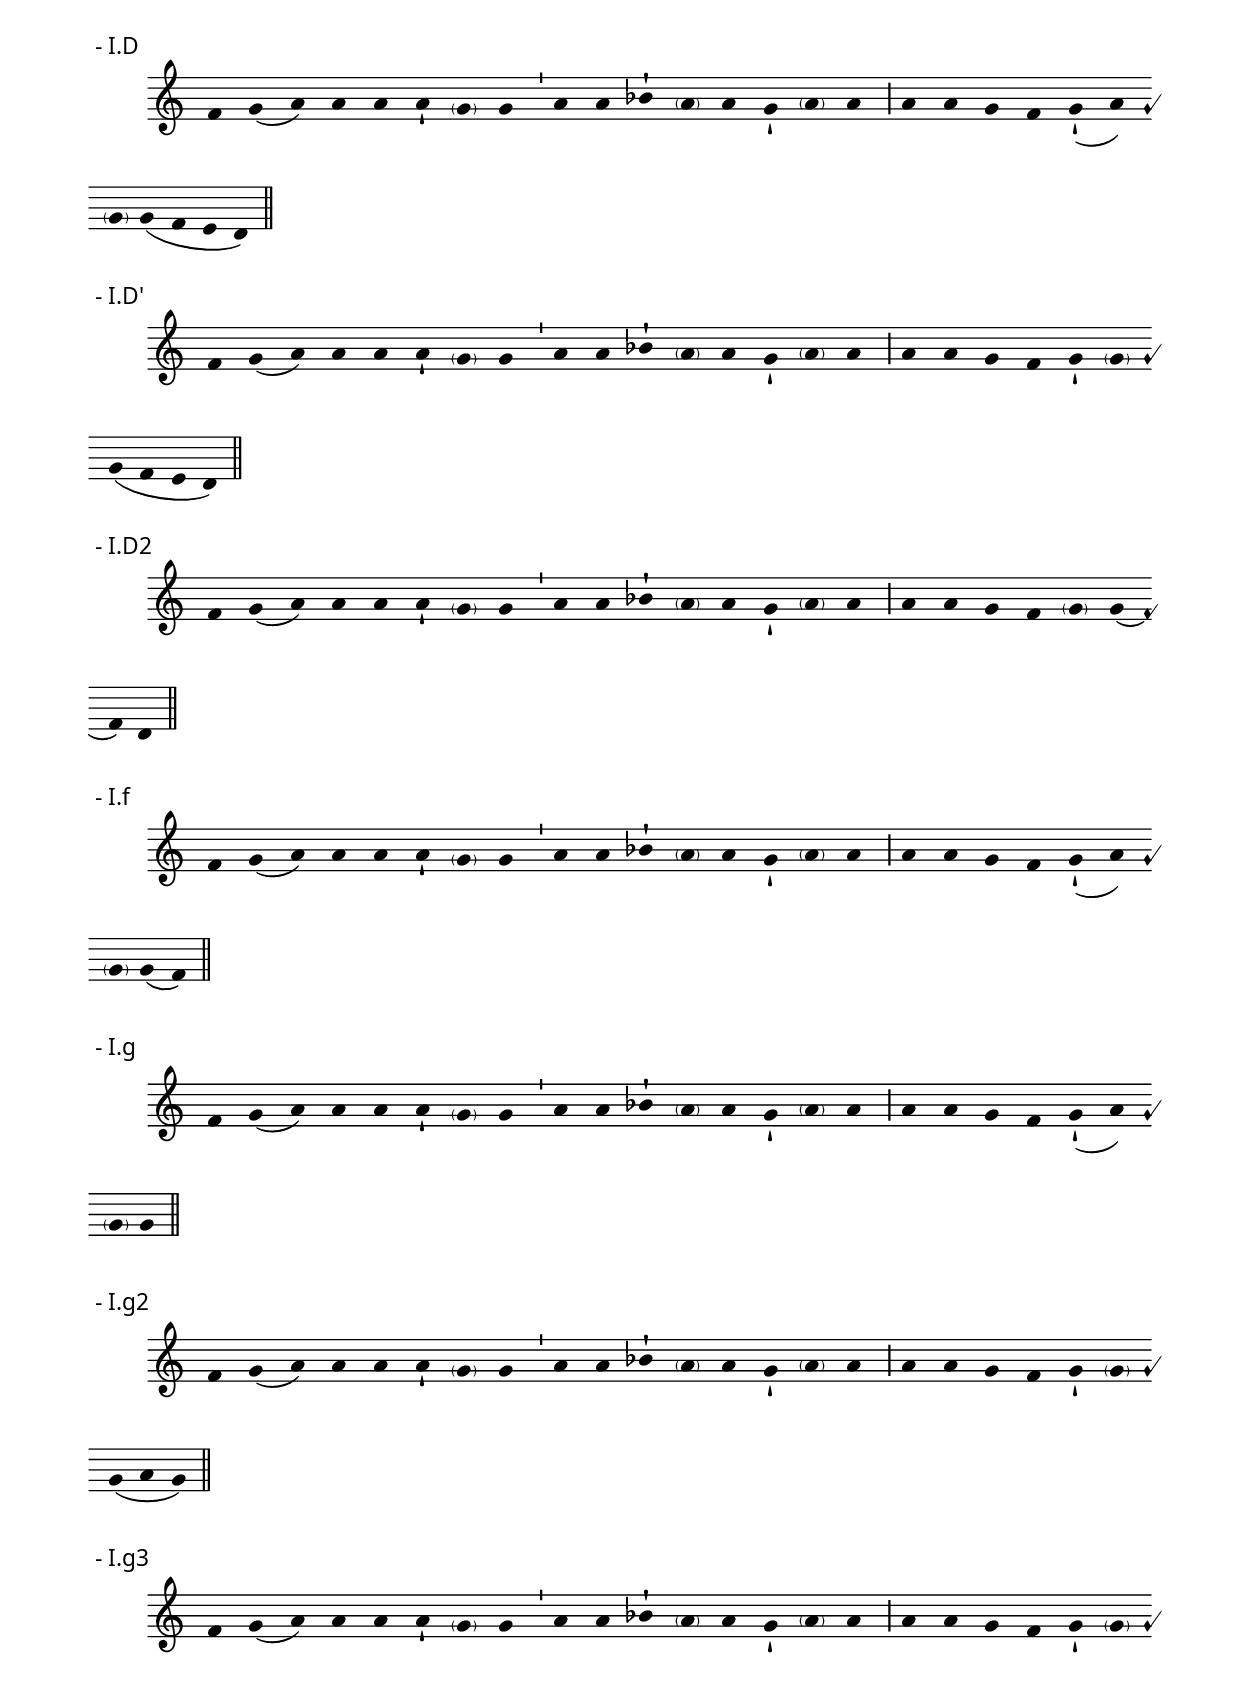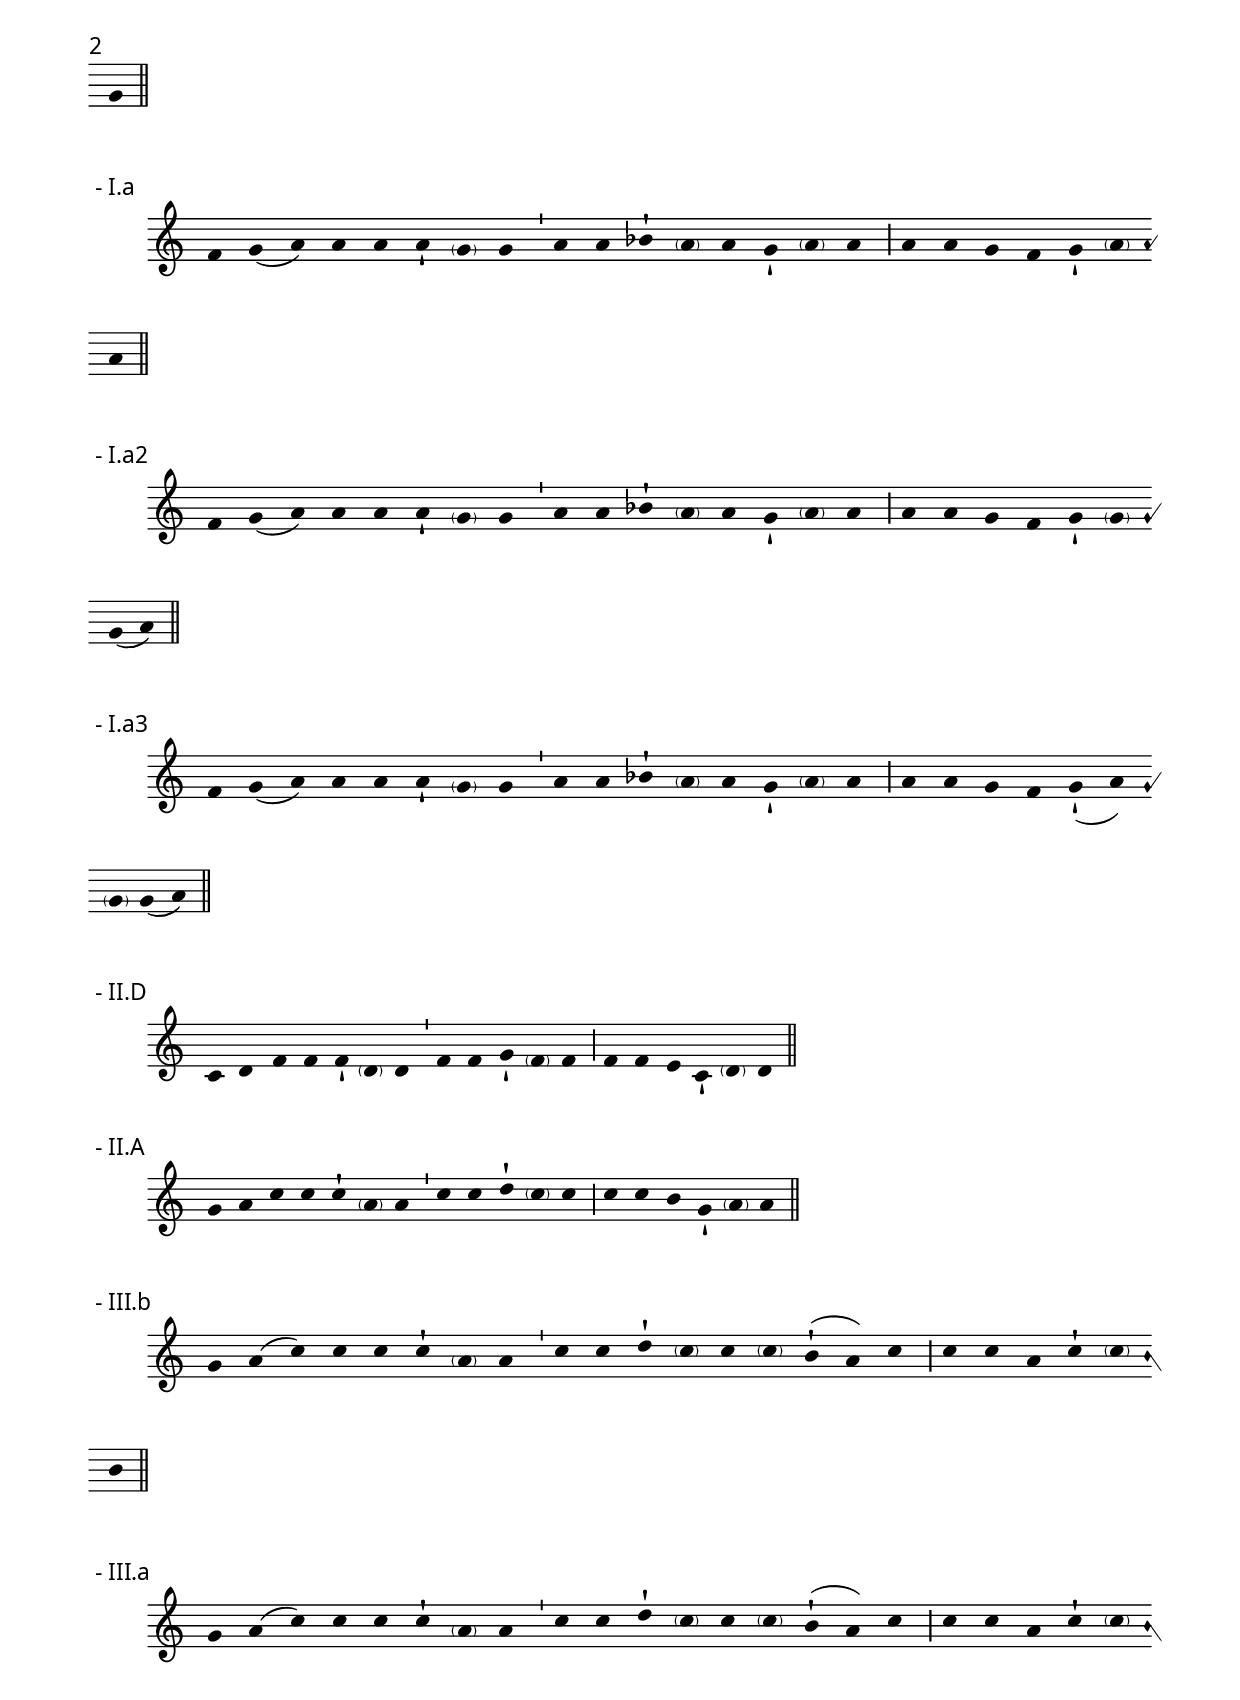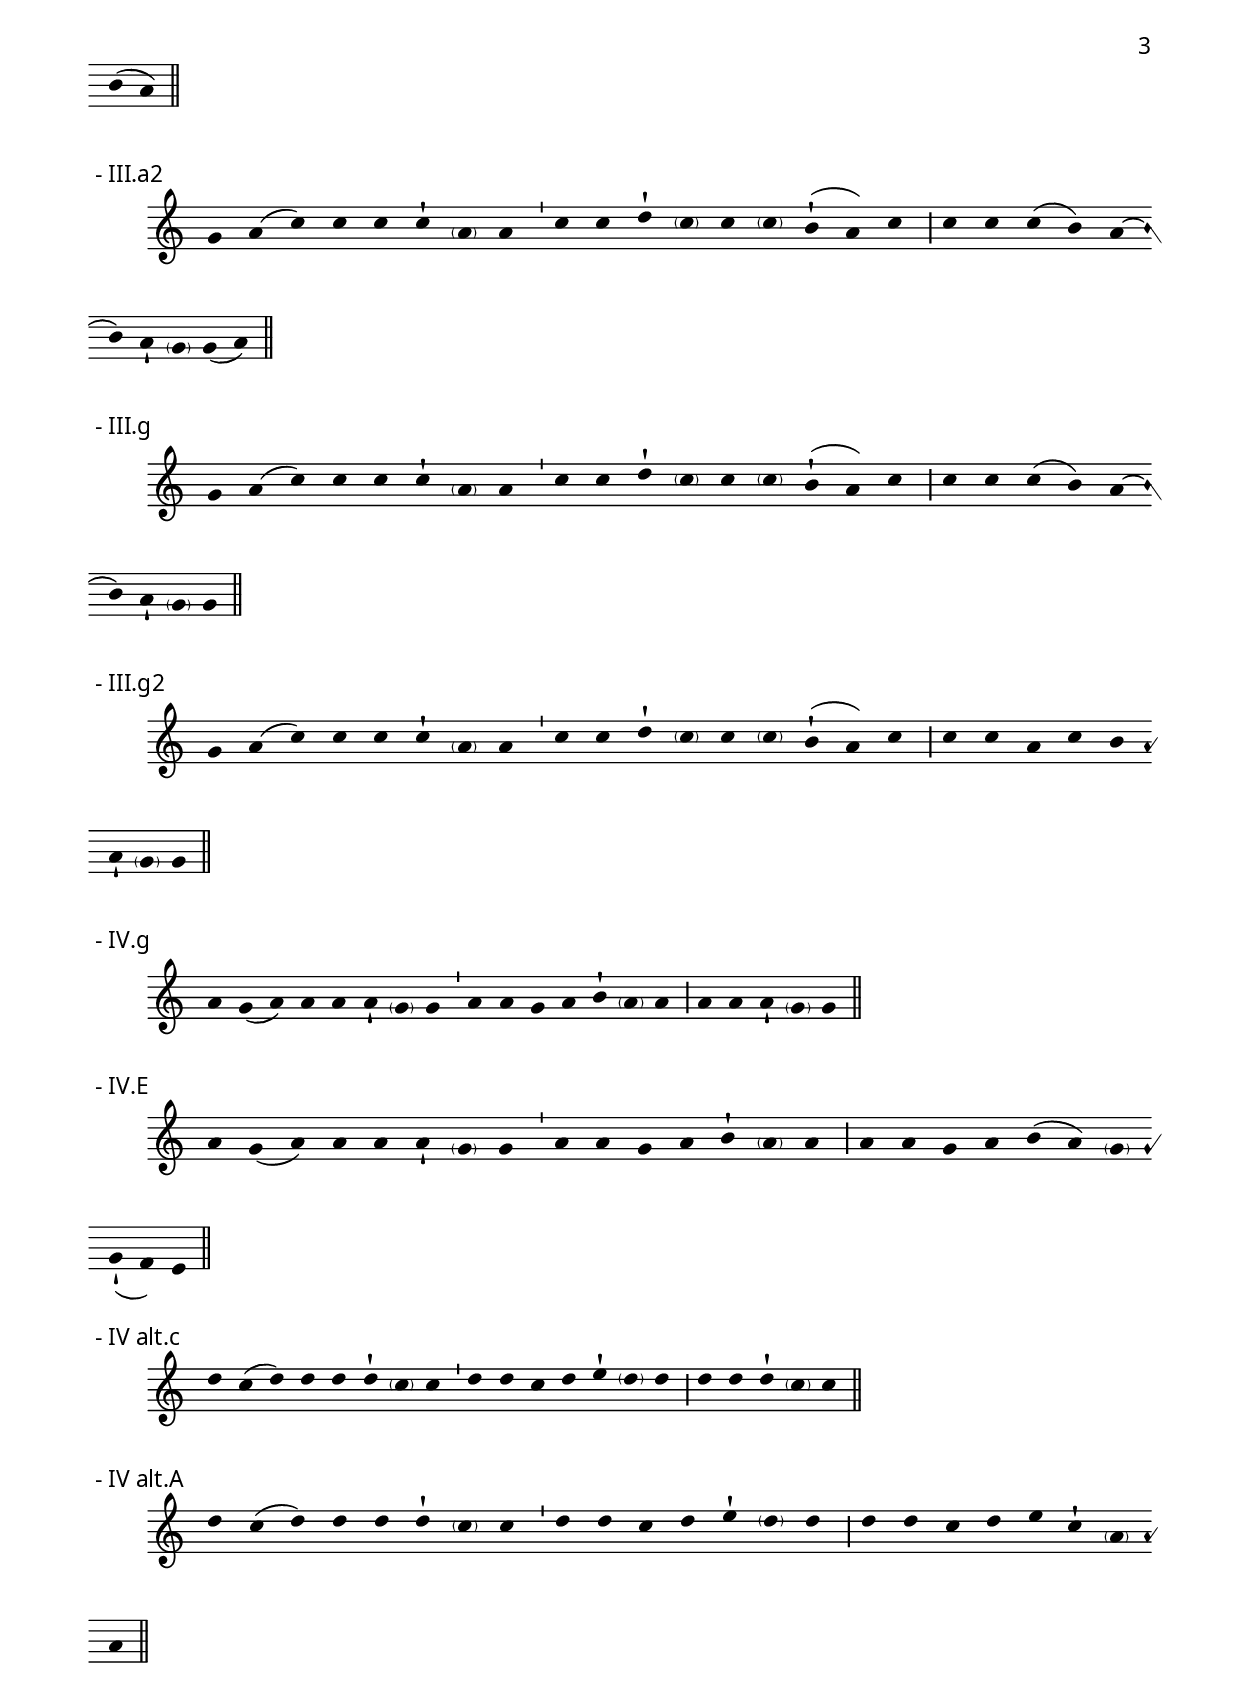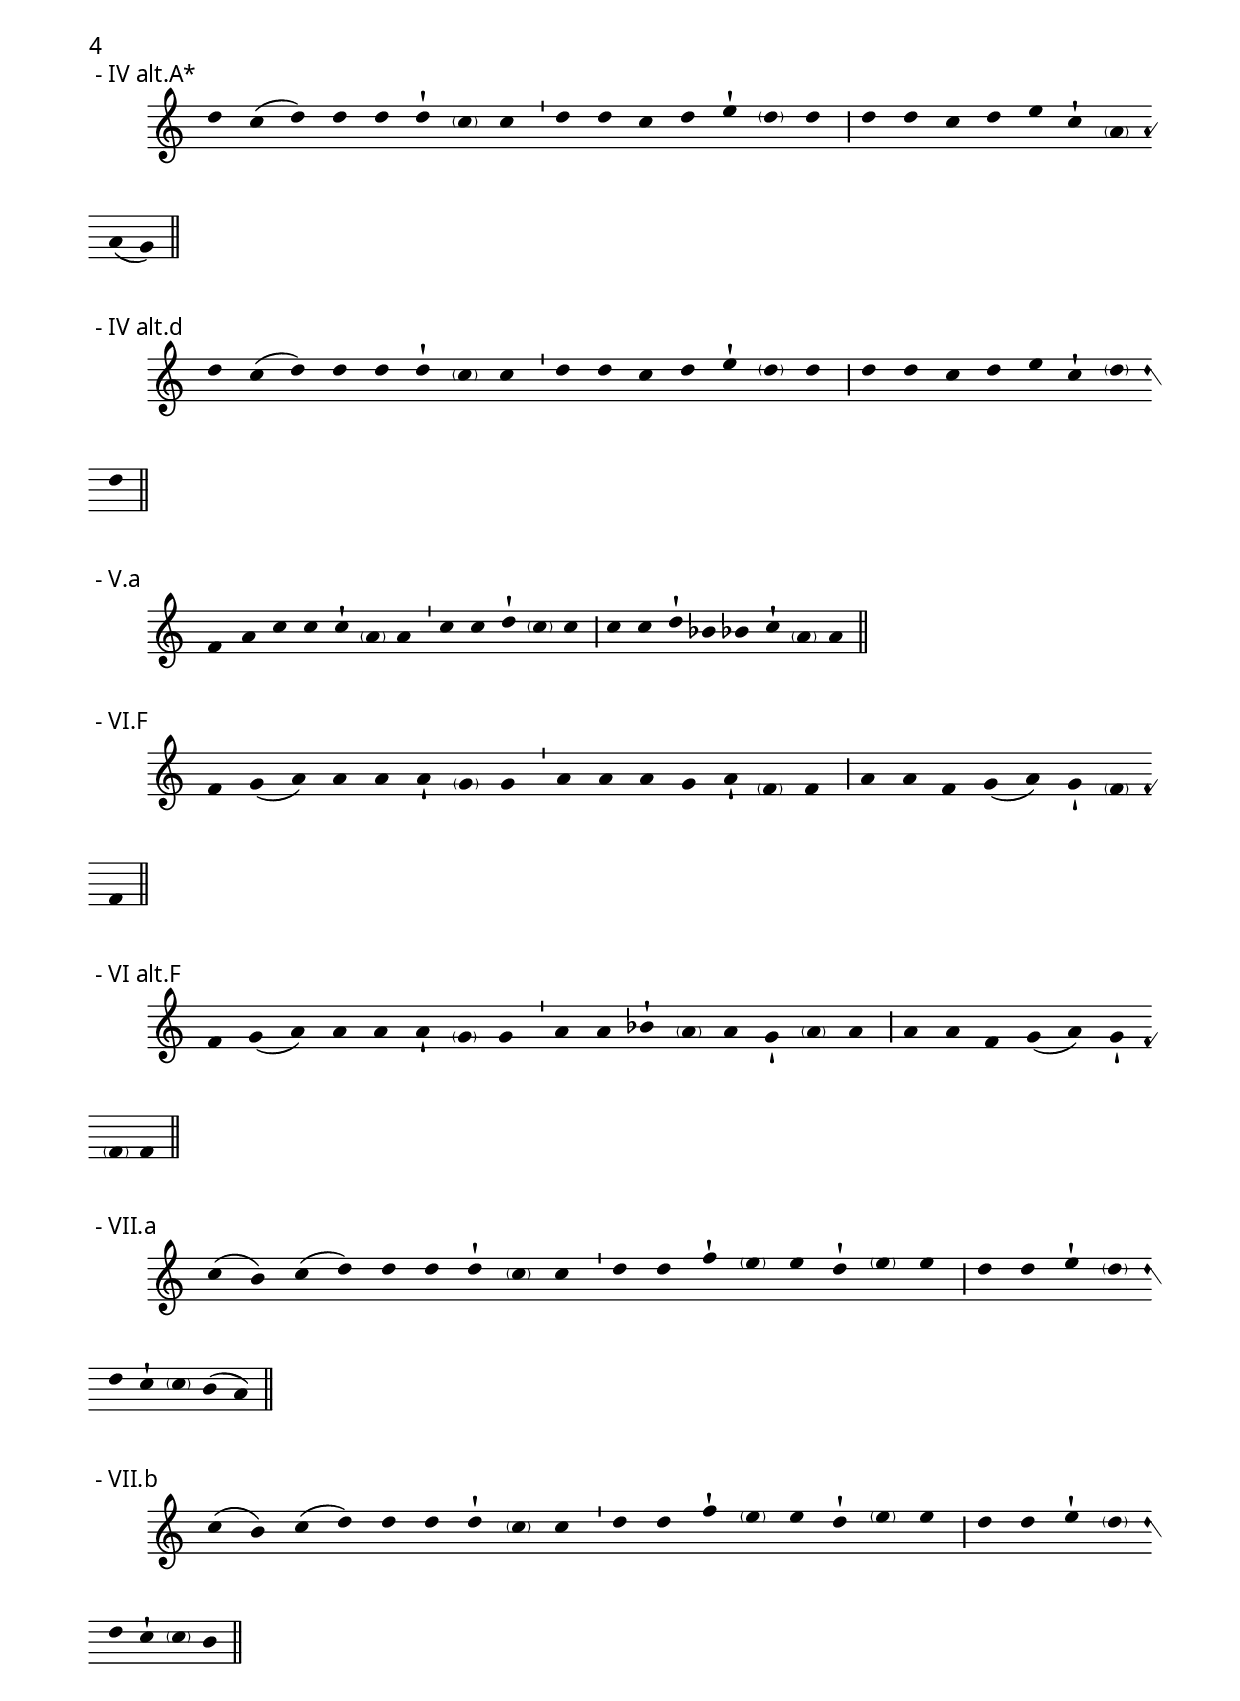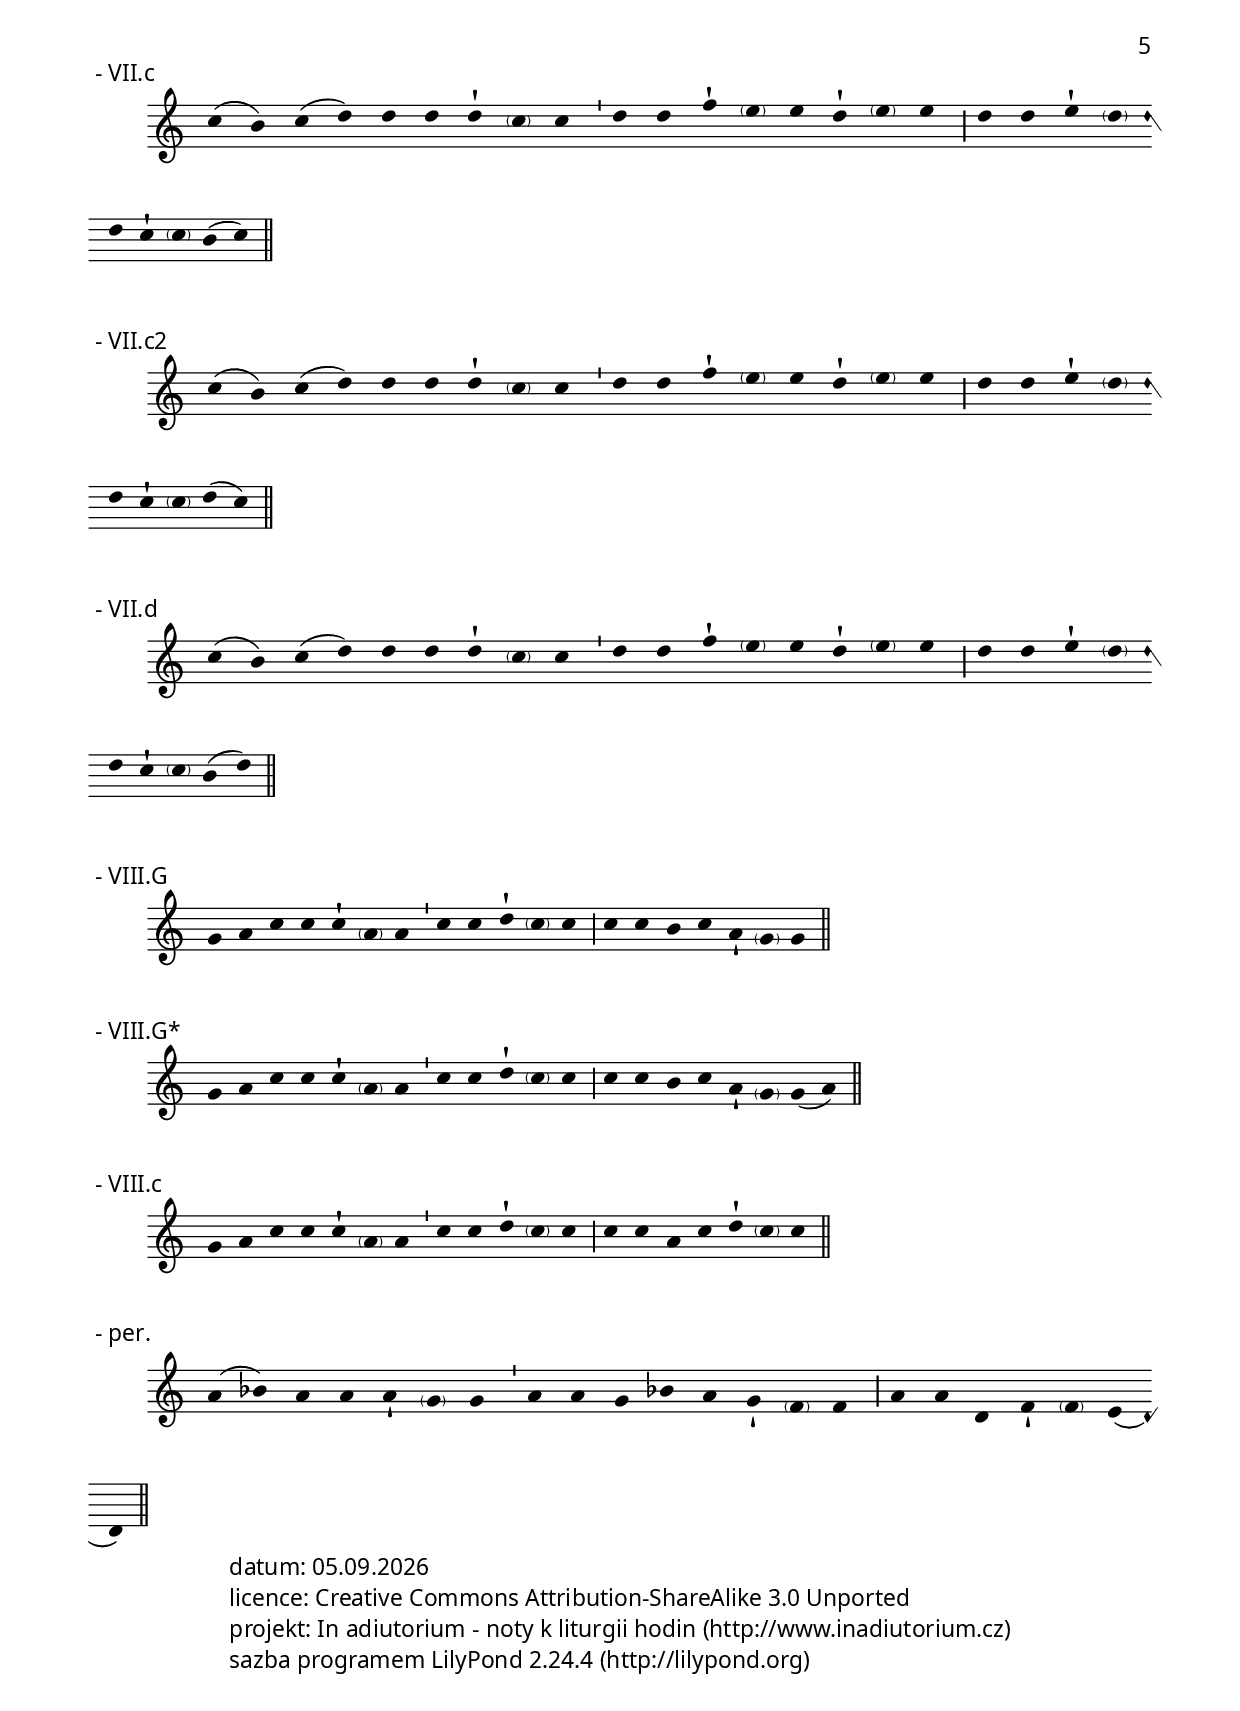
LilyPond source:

\version "2.19.4"
\include "spolecne.ly"

\score{
  \relative c' {
    \choralniRezim
    f4 g( a)
    a4 a a-! \parenthesize g g \barMin
    a4 a bes-! \parenthesize a a g-! \parenthesize a a \barMaior
    a4 a g f g(-! a) \parenthesize g g( f e d) \barFinalis
  }
  \header {
    modus = "I"
    differentia = "D"
    id = "I-D"
    piece = \markup\sestavTitulekBezZalmu
  }
}
\score{
  \relative c' {
    \choralniRezim
    f4 g( a)
    a4 a a-! \parenthesize g g \barMin
    a4 a bes-! \parenthesize a a g-! \parenthesize a a \barMaior
    a4 a g f g-! \parenthesize g g( f e d) \barFinalis
  }
  \header {
    modus = "I"
    differentia = "D'"
    id = "I-D'"
    piece = \markup\sestavTitulekBezZalmu
  }
}
\score{
  \relative c' {
    \choralniRezim
    f4 g( a)
    a4 a a-! \parenthesize g g \barMin
    a4 a bes-! \parenthesize a a g-! \parenthesize a a \barMaior
    a4 a g f \parenthesize g g( f) d \barFinalis
  }
  \header {
    modus = "I"
    differentia = "D2"
    id = "I-D2"
    piece = \markup\sestavTitulekBezZalmu
  }
}
\score{
  \relative c' {
    \choralniRezim
    f4 g( a)
    a4 a a-! \parenthesize g g \barMin
    a4 a bes-! \parenthesize a a g-! \parenthesize a a \barMaior
    a4 a g f g(-! a) \parenthesize g g( f) \barFinalis
  }
  \header {
    modus = "I"
    differentia = "f"
    id = "I-f"
    piece = \markup\sestavTitulekBezZalmu
  }
}
\score{
  \relative c' {
    \choralniRezim
    f4 g( a)
    a4 a a-! \parenthesize g g \barMin
    a4 a bes-! \parenthesize a a g-! \parenthesize a a \barMaior
    a4 a g f g(-! a) \parenthesize g g \barFinalis
  }
  \header {
    modus = "I"
    differentia = "g"
    id = "I-g"
    piece = \markup\sestavTitulekBezZalmu
  }
}
\score{
  \relative c' {
    \choralniRezim
    f4 g( a)
    a4 a a-! \parenthesize g g \barMin
    a4 a bes-! \parenthesize a a g-! \parenthesize a a \barMaior
    a4 a g f g-! \parenthesize g g( a g) \barFinalis
  }
  \header {
    modus = "I"
    differentia = "g2"
    id = "I-g2"
    piece = \markup\sestavTitulekBezZalmu
  }
}
\score{
  \relative c' {
    \choralniRezim
    f4 g( a)
    a4 a a-! \parenthesize g g \barMin
    a4 a bes-! \parenthesize a a g-! \parenthesize a a \barMaior
    a4 a g f g-! \parenthesize g g \barFinalis
  }
  \header {
    modus = "I"
    differentia = "g3"
    id = "I-g3"
    piece = \markup\sestavTitulekBezZalmu
  }
}
\score{
  \relative c' {
    \choralniRezim
    f4 g( a)
    a4 a a-! \parenthesize g g \barMin
    a4 a bes-! \parenthesize a a g-! \parenthesize a a \barMaior
    a4 a g f g-! \parenthesize a a \barFinalis
  }
  \header {
    modus = "I"
    differentia = "a"
    id = "I-a"
    piece = \markup\sestavTitulekBezZalmu
  }
}
\score{
  \relative c' {
    \choralniRezim
    f4 g( a)
    a4 a a-! \parenthesize g g \barMin
    a4 a bes-! \parenthesize a a g-! \parenthesize a a \barMaior
    a4 a g f g-! \parenthesize g g( a) \barFinalis
  }
  \header {
    modus = "I"
    differentia = "a2"
    id = "I-a2"
    piece = \markup\sestavTitulekBezZalmu
  }
}
\score{
  \relative c' {
    \choralniRezim
    f4 g( a)
    a4 a a-! \parenthesize g g \barMin
    a4 a bes-! \parenthesize a a g-! \parenthesize a a \barMaior
    a4 a g f g(-! a) \parenthesize g g( a) \barFinalis
  }
  \header {
    modus = "I"
    differentia = "a3"
    id = "I-a3"
    piece = \markup\sestavTitulekBezZalmu
  }
}

\score{
  \relative c' {
    \choralniRezim
    c4 d
    f4 f f-! \parenthesize d d \barMin
    f4 f g-! \parenthesize f f \barMaior
    f4 f e c-! \parenthesize d d \barFinalis
  }
  \header {
    modus = "II"
    differentia = "D"
    id = "II-D"
    piece = \markup\sestavTitulekBezZalmu
  }
}

\score{
  \relative c'' {
    \choralniRezim
    g4 a
    c4 c c-! \parenthesize a a \barMin
    c4 c d-! \parenthesize c c \barMaior
    c4 c b g-! \parenthesize a a \barFinalis
  }
  \header {
    modus = "II"
    differentia = "A"
    id = "II-A"
    piece = \markup\sestavTitulekBezZalmu
  }
}

\score{
  \relative c'' {
    \choralniRezim
    g4 a( c)
    c4 c c-! \parenthesize a a \barMin
    c4 c d-! \parenthesize c c \parenthesize c b(-! a) c \barMaior
    c4 c a c-! \parenthesize c b \barFinalis
  }
  \header {
    modus = "III"
    differentia = "b"
    id = "III-b"
    piece = \markup\sestavTitulekBezZalmu
  }
}
\score{
  \relative c'' {
    \choralniRezim
    g4 a( c)
    c4 c c-! \parenthesize a a \barMin
    c4 c d-! \parenthesize c c \parenthesize c b(-! a) c \barMaior
    c4 c a c-! \parenthesize c b( a) \barFinalis
  }
  \header {
    modus = "III"
    differentia = "a"
    id = "III-a"
    piece = \markup\sestavTitulekBezZalmu
  }
}
\score{
  \relative c'' {
    \choralniRezim
    g4 a( c)
    c4 c c-! \parenthesize a a \barMin
    c4 c d-! \parenthesize c c \parenthesize c b(-! a) c \barMaior
    c4 c c( b) a( b) a-! \parenthesize g g( a) \barFinalis
  }
  \header {
    modus = "III"
    differentia = "a2"
    id = "III-a2"
    piece = \markup\sestavTitulekBezZalmu
  }
}
\score{
  \relative c'' {
    \choralniRezim
    g4 a( c)
    c4 c c-! \parenthesize a a \barMin
    c4 c d-! \parenthesize c c \parenthesize c b(-! a) c \barMaior
    c4 c c( b) a( b) a-! \parenthesize g g \barFinalis
  }
  \header {
    modus = "III"
    differentia = "g"
    id = "III-g"
    piece = \markup\sestavTitulekBezZalmu
  }
}
\score{
  \relative c'' {
    \choralniRezim
    g4 a( c)
    c4 c c-! \parenthesize a a \barMin
    c4 c d-! \parenthesize c c \parenthesize c b(-! a) c \barMaior
    c4 c a c b a-! \parenthesize g g \barFinalis
  }
  \header {
    modus = "III"
    differentia = "g2"
    id = "III-g2"
    piece = \markup\sestavTitulekBezZalmu
  }
}

\score{
  \relative c'' {
    \choralniRezim
    a4 g( a)
    a4 a a-! \parenthesize g g \barMin
    a4 a g a b-! \parenthesize a a \barMaior
    a4 a a-! \parenthesize g g \barFinalis
  }
  \header {
    modus = "IV"
    differentia = "g"
    id = "IV-g"
    piece = \markup\sestavTitulekBezZalmu
  }
}
\score{
  \relative c'' {
    \choralniRezim
    a4 g( a)
    a4 a a-! \parenthesize g g \barMin
    a4 a g a b-! \parenthesize a a \barMaior
    a4 a g a b( a) \parenthesize g g(-! f) e \barFinalis
  }
  \header {
    modus = "IV"
    differentia = "E"
    id = "IV-E"
    piece = \markup\sestavTitulekBezZalmu
  }
}

\score{
  \relative c'' {
    \choralniRezim
    d4 c( d)
    d4 d d-! \parenthesize c c \barMin
    d4 d c d e-! \parenthesize d d \barMaior
    d4 d d-! \parenthesize c c \barFinalis
  }
  \header {
    modus = "IV alt"
    differentia = "c"
    id = "IValt-c"
    piece = \markup\sestavTitulekBezZalmu
  }
}
\score{
  \relative c'' {
    \choralniRezim
    d4 c( d)
    d4 d d-! \parenthesize c c \barMin
    d4 d c d e-! \parenthesize d d \barMaior
    d4 d c d e c-! \parenthesize a a \barFinalis
  }
  \header {
    modus = "IV alt"
    differentia = "A"
    id = "IValt-A"
    piece = \markup\sestavTitulekBezZalmu
  }
}
\score{
  \relative c'' {
    \choralniRezim
    d4 c( d)
    d4 d d-! \parenthesize c c \barMin
    d4 d c d e-! \parenthesize d d \barMaior
    d4 d c d e c-! \parenthesize a a( g) \barFinalis
  }
  \header {
    modus = "IV alt"
    differentia = "A*"
    id = "IValt-A*"
    piece = \markup\sestavTitulekBezZalmu
  }
}
\score{
  \relative c'' {
    \choralniRezim
    d4 c( d)
    d4 d d-! \parenthesize c c \barMin
    d4 d c d e-! \parenthesize d d \barMaior
    d4 d c d e c-! \parenthesize d d \barFinalis
  }
  \header {
    modus = "IV alt"
    differentia = "d"
    id = "IValt-d"
    piece = \markup\sestavTitulekBezZalmu
  }
}

\score{
  \relative c' {
    \choralniRezim
    f4 a
    c4 c c-! \parenthesize a a \barMin
    c4 c d-! \parenthesize c c \barMaior
    c4 c d-! {bes} bes c-! \parenthesize a a \barFinalis
  }
  \header {
    modus = "V"
    differentia = "a"
    id = "V-a"
    piece = \markup\sestavTitulekBezZalmu
  }
}

\score{
  \relative c' {
    \choralniRezim
    f4 g( a)
    a4 a a-! \parenthesize g g \barMin
    a4 a a g a-! \parenthesize f f \barMaior
    a4 a f g( a) g-! \parenthesize f f \barFinalis
  }
  \header {
    modus = "VI"
    differentia = "F"
    id = "VI-F"
    piece = \markup\sestavTitulekBezZalmu
  }
}

\score{
  \relative c' {
    \choralniRezim
    f4 g( a)
    a4 a a-! \parenthesize g g \barMin
    a4 a bes-! \parenthesize a a g-! \parenthesize a a \barMaior
    a4 a f g( a) g-! \parenthesize f f \barFinalis
  }
  \header {
    modus = "VI alt"
    differentia = "F"
    id = "VIalt-F"
    piece = \markup\sestavTitulekBezZalmu
  }
}

\score{
  \relative c'' {
    \choralniRezim
    c4( b) c( d)
    d4 d d-! \parenthesize c c \barMin
    d4 d f-! \parenthesize e e d-! \parenthesize e e \barMaior
    d4 d e-! \parenthesize d d c-! \parenthesize c b( a) \barFinalis
  }
  \header {
    modus = "VII"
    differentia = "a"
    id = "VII-a"
    piece = \markup\sestavTitulekBezZalmu
  }
}
\score{
  \relative c'' {
    \choralniRezim
    c4( b) c( d)
    d4 d d-! \parenthesize c c \barMin
    d4 d f-! \parenthesize e e d-! \parenthesize e e \barMaior
    d4 d e-! \parenthesize d d c-! \parenthesize c b \barFinalis
  }
  \header {
    modus = "VII"
    differentia = "b"
    id = "VII-b"
    piece = \markup\sestavTitulekBezZalmu
  }
}
\score{
  \relative c'' {
    \choralniRezim
    c4( b) c( d)
    d4 d d-! \parenthesize c c \barMin
    d4 d f-! \parenthesize e e d-! \parenthesize e e \barMaior
    d4 d e-! \parenthesize d d c-! \parenthesize c b( c) \barFinalis
  }
  \header {
    modus = "VII"
    differentia = "c"
    id = "VII-c"
    piece = \markup\sestavTitulekBezZalmu
  }
}
\score{
  \relative c'' {
    \choralniRezim
    c4( b) c( d)
    d4 d d-! \parenthesize c c \barMin
    d4 d f-! \parenthesize e e d-! \parenthesize e e \barMaior
    d4 d e-! \parenthesize d d c-! \parenthesize c d( c) \barFinalis
  }
  \header {
    modus = "VII"
    differentia = "c2"
    id = "VII-c2"
    piece = \markup\sestavTitulekBezZalmu
  }
}
\score{
  \relative c'' {
    \choralniRezim
    c4( b) c( d)
    d4 d d-! \parenthesize c c \barMin
    d4 d f-! \parenthesize e e d-! \parenthesize e e \barMaior
    d4 d e-! \parenthesize d d c-! \parenthesize c b( d) \barFinalis
  }
  \header {
    modus = "VII"
    differentia = "d"
    id = "VII-d"
    piece = \markup\sestavTitulekBezZalmu
  }
}

\score{
  \relative c'' {
    \choralniRezim
    g4 a
    c4 c c-! \parenthesize a a \barMin
    c4 c d-! \parenthesize c c \barMaior
    c4 c b c a-! \parenthesize g g \barFinalis
  }
  \header {
    modus = "VIII"
    differentia = "G"
    id = "VIII-G"
    piece = \markup\sestavTitulekBezZalmu
  }
}
\score{
  \relative c'' {
    \choralniRezim
    g4 a
    c4 c c-! \parenthesize a a \barMin
    c4 c d-! \parenthesize c c \barMaior
    c4 c b c a-! \parenthesize g g( a) \barFinalis
  }
  \header {
    modus = "VIII"
    differentia = "G*"
    id = "VIII-G*"
    piece = \markup\sestavTitulekBezZalmu
  }
}
\score{
  \relative c'' {
    \choralniRezim
    g4 a
    c4 c c-! \parenthesize a a \barMin
    c4 c d-! \parenthesize c c \barMaior
    c4 c a c d-! \parenthesize c c \barFinalis
  }
  \header {
    modus = "VIII"
    differentia = "c"
    id = "VIII-c"
    piece = \markup\sestavTitulekBezZalmu
  }
}

\score{
  \relative c'' {
    \choralniRezim
    a4( bes)
    a4 a a-! \parenthesize g g \barMin
    a4 a g bes a g-! \parenthesize f f \barMaior
    a4 a d, f-! \parenthesize f e( d) \barFinalis
  }
  \header {
    modus = "per"
    differentia = ""
    id = "per"
    piece = \markup\sestavTitulekBezZalmu
  }
}

